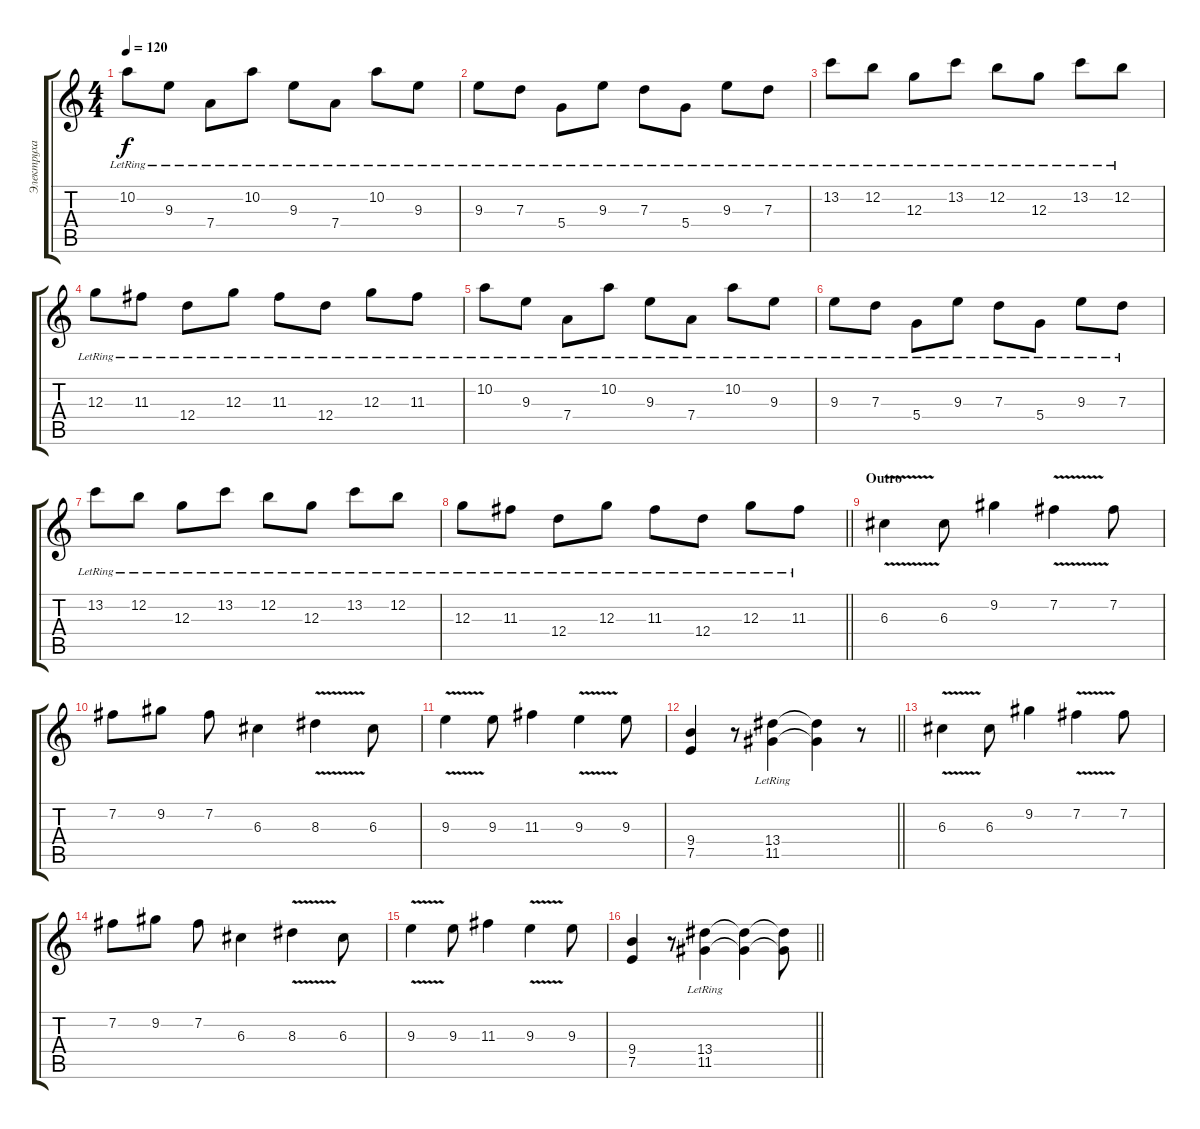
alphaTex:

\track ("Электруха" "Электруха") {instrument overdrivenguitar}
\staff {score tabs}
\tuning (E4 B3 G3 D3 A2 E2) {hide}
\ts (4 4)
\tempo 120
\clef g2
\ks c
10.2{lr}.8{dy f} 9.3{lr}.8 7.4{lr}.8 10.2{lr}.8 9.3{lr}.8 7.4{lr}.8 10.2{lr}.8 9.3{lr}.8 |
9.3{lr}.8 7.3{lr}.8 5.4{lr}.8 9.3{lr}.8 7.3{lr}.8 5.4{lr}.8 9.3{lr}.8 7.3{lr}.8 |
13.2{lr}.8 12.2{lr}.8 12.3{lr}.8 13.2{lr}.8 12.2{lr}.8 12.3{lr}.8 13.2{lr}.8 12.2{lr}.8 |
12.3{lr}.8 11.3{lr}.8 12.4{lr}.8 12.3{lr}.8 11.3{lr}.8 12.4{lr}.8 12.3{lr}.8 11.3{lr}.8 |
10.2{lr}.8 9.3{lr}.8 7.4{lr}.8 10.2{lr}.8 9.3{lr}.8 7.4{lr}.8 10.2{lr}.8 9.3{lr}.8 |
9.3{lr}.8 7.3{lr}.8 5.4{lr}.8 9.3{lr}.8 7.3{lr}.8 5.4{lr}.8 9.3{lr}.8 7.3{lr}.8 |
13.2{lr}.8 12.2{lr}.8 12.3{lr}.8 13.2{lr}.8 12.2{lr}.8 12.3{lr}.8 13.2{lr}.8 12.2{lr}.8 |
\barLineRight lightlight
12.3{lr}.8 11.3{lr}.8 12.4{lr}.8 12.3{lr}.8 11.3{lr}.8 12.4{lr}.8 12.3{lr}.8 11.3{lr}.8 |
\section ("" "Outro")
6.3{v}.4 6.3.8 9.2.4 7.2{v}.4 7.2.8 |
7.2.8 9.2.8 7.2.8 6.3.4 8.3{v}.4 6.3.8 |
9.3{v}.4 9.3.8 11.3.4 9.3{v}.4 9.3.8 |
\barLineRight lightlight
(9.4 7.5).4 r.8 (13.4{lr} 11.5{lr}).4 (13.4{t} 11.5{t}).4 r.8 |
6.3{v}.4 6.3.8 9.2.4 7.2{v}.4 7.2.8 |
7.2.8 9.2.8 7.2.8 6.3.4 8.3{v}.4 6.3.8 |
9.3{v}.4 9.3.8 11.3.4 9.3{v}.4 9.3.8 |
\barLineRight lightlight
(9.4 7.5).4 r.8 (13.4{lr} 11.5{lr}).4 (13.4{t} 11.5{t}).4 (13.4{t} 11.5{t}).8
